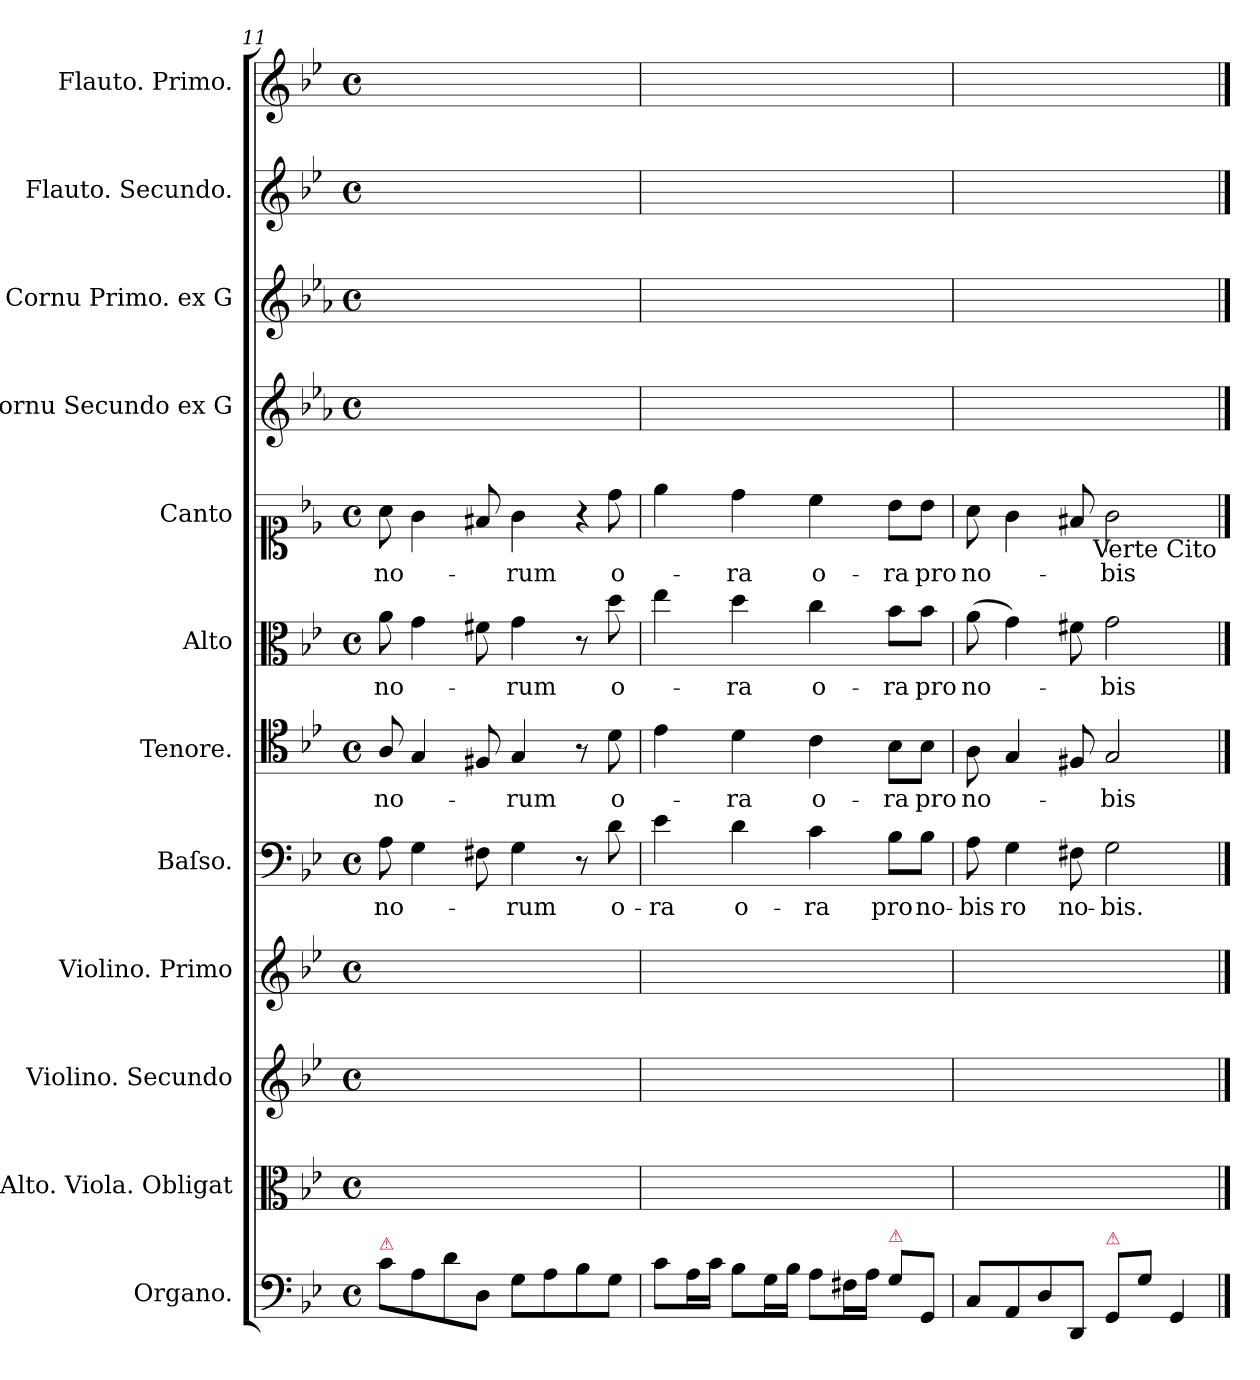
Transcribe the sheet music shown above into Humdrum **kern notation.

**kern	**kern	**kern	**kern	**kern	**text	**kern	**text	**kern	**text	**kern	**text	**kern	**kern	**kern	**kern
*part12	*part11	*part10	*part9	*part8	*part8	*part7	*part7	*part6	*part6	*part5	*part5	*part4	*part3	*part2	*part1
*staff12	*staff11	*staff10	*staff9	*staff8	*staff8	*staff7	*staff7	*staff6	*staff6	*staff5	*staff5	*staff4	*staff3	*staff2	*staff1
*I"Organo.	*I"Alto. Viola. Obligat	*I"Violino. Secundo	*I"Violino. Primo	*I"Baſso.	*	*I"Tenore.	*	*I"Alto	*	*I"Canto	*	*I"Cornu Secundo ex G	*I"Cornu Primo. ex G	*I"Flauto. Secundo.	*I"Flauto. Primo.
*I'org	*I'vla	*I'vl 2	*I'vl 1	*I'B	*	*I'T	*	*I'A	*	*	*	*	*	*I'fl 2	*I'fl 1
*clefF4	*clefC3	*clefG2	*clefG2	*clefF4	*	*clefC4	*	*clefC3	*	*clefC1	*	*clefG2	*clefG2	*clefG2	*clefG2
*	*	*	*	*	*	*	*	*	*	*	*	*ITrd3c5	*ITrd3c5	*	*
*k[b-e-]	*k[b-e-]	*k[b-e-]	*k[b-e-]	*k[b-e-]	*	*k[b-e-]	*	*k[b-e-]	*	*k[b-e-]	*	*k[b-e-]	*k[b-e-]	*k[b-e-]	*k[b-e-]
*g:	*g:	*g:	*g:	*g:	*	*g:	*	*g:	*	*g:	*	*g:	*g:	*g:	*g:
*M4/4	*M4/4	*M4/4	*M4/4	*M4/4	*	*M4/4	*	*M4/4	*	*M4/4	*	*M4/4	*M4/4	*M4/4	*M4/4
*met(c)	*met(c)	*met(c)	*met(c)	*met(c)	*	*met(c)	*	*met(c)	*	*met(c)	*	*met(c)	*met(c)	*met(c)	*met(c)
=11	=11	=11	=11	=11	=11	=11	=11	=11	=11	=11	=11	=11	=11	=11	=11
!LO:TX:a:color=crimson:t=⚠	!	!	!	!	!	!	!	!	!	!	!	!	!	!	!
8c\L	1ryy	1ryy	1ryy	8A\	-no-	8A/	-no-	8a\	-no-	8a\	-no-	1ryy	1ryy	1ryy	1ryy
8A\	.	.	.	4G\	.	4G/	.	4g\	.	4g\	.	.	.	.	.
8d\	.	.	.	.	.	.	.	.	.	.	.	.	.	.	.
8D/J	.	.	.	8F#X\	.	8F#X/	.	8f#X\	.	8f#X/	.	.	.	.	.
8G\L	.	.	.	4G\	-rum	4G/	-rum	4g\	-rum	4g\	-rum	.	.	.	.
8A\	.	.	.	.	.	.	.	.	.	.	.	.	.	.	.
!	!	!	!	!	!	!	!	!	!	!LO:N:vis=4	!	!	!	!	!
8B-\	.	.	.	8r	.	8r	.	8r	.	8r	.	.	.	.	.
8G\J	.	.	.	8d\	o-	8d\	o-	8dd\	o-	8dd\	o-	.	.	.	.
=12	=12	=12	=12	=12	=12	=12	=12	=12	=12	=12	=12	=12	=12	=12	=12
8c\L	1ryy	1ryy	1ryy	4e-\	-ra	4e-\	.	4ee-\	.	4ee-\	.	1ryy	1ryy	1ryy	1ryy
16A\L	.	.	.	.	.	.	.	.	.	.	.	.	.	.	.
16c\JJ	.	.	.	.	.	.	.	.	.	.	.	.	.	.	.
8B-\L	.	.	.	4d\	o-	4d\	-ra	4dd\	-ra	4dd\	-ra	.	.	.	.
16G\L	.	.	.	.	.	.	.	.	.	.	.	.	.	.	.
16B-\JJ	.	.	.	.	.	.	.	.	.	.	.	.	.	.	.
8A\L	.	.	.	4c\	-ra	4c\	o-	4cc\	o-	4cc\	o-	.	.	.	.
16F#X\L	.	.	.	.	.	.	.	.	.	.	.	.	.	.	.
16A\JJ	.	.	.	.	.	.	.	.	.	.	.	.	.	.	.
!LO:TX:a:color=crimson:t=⚠	!	!	!	!	!	!	!	!	!	!	!	!	!	!	!
8G\L	.	.	.	8B-\L	pro	8B-\L	-ra	8b-\L	-ra	8b-\L	-ra	.	.	.	.
8GG/J	.	.	.	8B-\J	no-	8B-\J	pro	8b-\J	pro	8b-\J	pro	.	.	.	.
=13	=13	=13	=13	=13	=13	=13	=13	=13	=13	=13	=13	=13	=13	=13	=13
8C/L	1ryy	1ryy	1ryy	8A\	-bis	8A\	no-	(8a\	no-	8a\	no-	1ryy	1ryy	1ryy	1ryy
8AA/	.	.	.	4G\	ro	4G/	.	4g\)	.	4g\	.	.	.	.	.
8D/	.	.	.	.	.	.	.	.	.	.	.	.	.	.	.
8DD/J	.	.	.	8F#X\	no-	8F#X/	.	8f#X\	.	8f#X/	.	.	.	.	.
!LO:TX:a:color=crimson:t=⚠	!	!	!	!	!	!	!	!	!	!	!	!	!	!	!
8GG/L	.	.	.	2G\	-bis.	2G/	-bis	2g\	-bis	2g\	-bis	.	.	.	.
8G\J	.	.	.	.	.	.	.	.	.	.	.	.	.	.	.
4GG/	.	.	.	.	.	.	.	.	.	.	.	.	.	.	.
!	!	!	!	!	!	!	!	!	!	!LO:TX:b:t=Verte Cito	!	!	!	!	!
==	==	==	==	==	==	==	==	==	==	==	==	==	==	==	==
*-	*-	*-	*-	*-	*-	*-	*-	*-	*-	*-	*-	*-	*-	*-	*-
